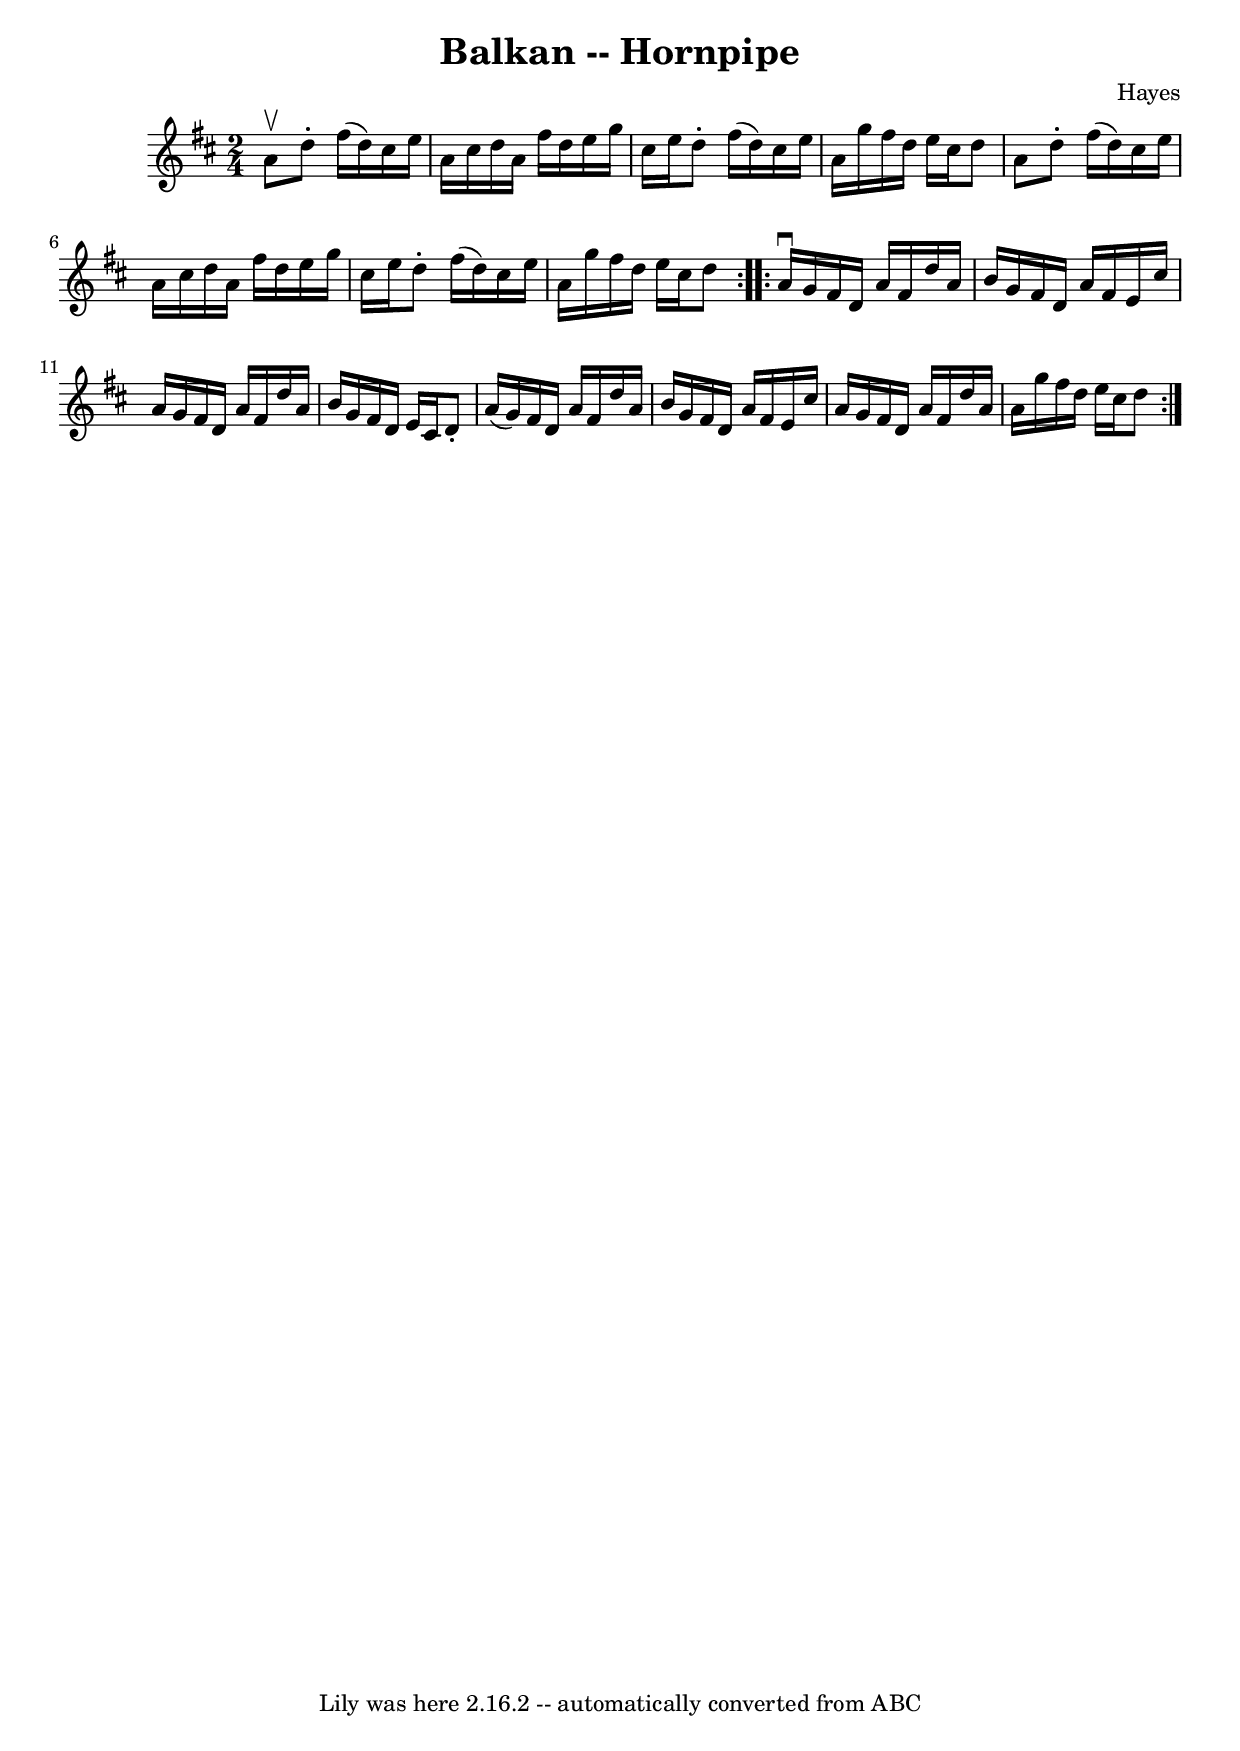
\version "2.16.2"
\include "Mammoth.ily"
\header {
  %% book = "Cole's 1000 Fiddle Tunes"
  composer = "Hayes"
  crossRefNumber = "1"
  footnotes = ""
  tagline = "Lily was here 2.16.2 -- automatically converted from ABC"
  title = "Balkan -- Hornpipe"

}
voicedefault =  {



  \repeat volta 2 {

    \time 2/4 
    \key d \major a'8^\upbow |
    d''8 -. fis''16 (d''16  
    -) cis''16 e''16 a'16 cis''16  |
    d''16 a'16 fis''16   
    d''16 e''16 g''16 cis''16 e''16  |
    d''8 -. fis''16 (
    d''16) cis''16 e''16 a'16 g''16  |
    fis''16 d''16    
    e''16 cis''16 d''8 a'8  |
    d''8 -. fis''16 (d''16)   
    cis''16 e''16 a'16 cis''16  |
    d''16 a'16 fis''16    
    d''16 e''16 g''16 cis''16 e''16  |
    d''8 -. fis''16 (
    d''16) cis''16 e''16 a'16 g''16  |
    fis''16 d''16    
    e''16 cis''16 d''8  
  }     
  \repeat volta 2 {
    a'16^\downbow g'16  
    |
    fis'16 d'16 a'16 fis'16 d''16 a'16 b'16 g'16  
    |
    fis'16 d'16 a'16 fis'16 e'16 cis''16 a'16 g'16  
    |
    fis'16 d'16 a'16 fis'16 d''16 a'16 b'16 g'16  
    |
    fis'16 d'16 e'16 cis'16 d'8 -. a'16 (g'16) 
    |
    fis'16 d'16 a'16 fis'16 d''16 a'16 b'16 g'16  
    |
    fis'16 d'16 a'16 fis'16 e'16 cis''16 a'16 g'16  
    |
    fis'16 d'16 a'16 fis'16 d''16 a'16 a'16 g''16  
    |
    fis''16 d''16 e''16 cis''16 d''8  
  }   

}

\score{
  <<

    \context Staff="default"
    {
      \voicedefault 
      
    }

  >>
  \layout {
    
  }
  \midi {
  }

}
